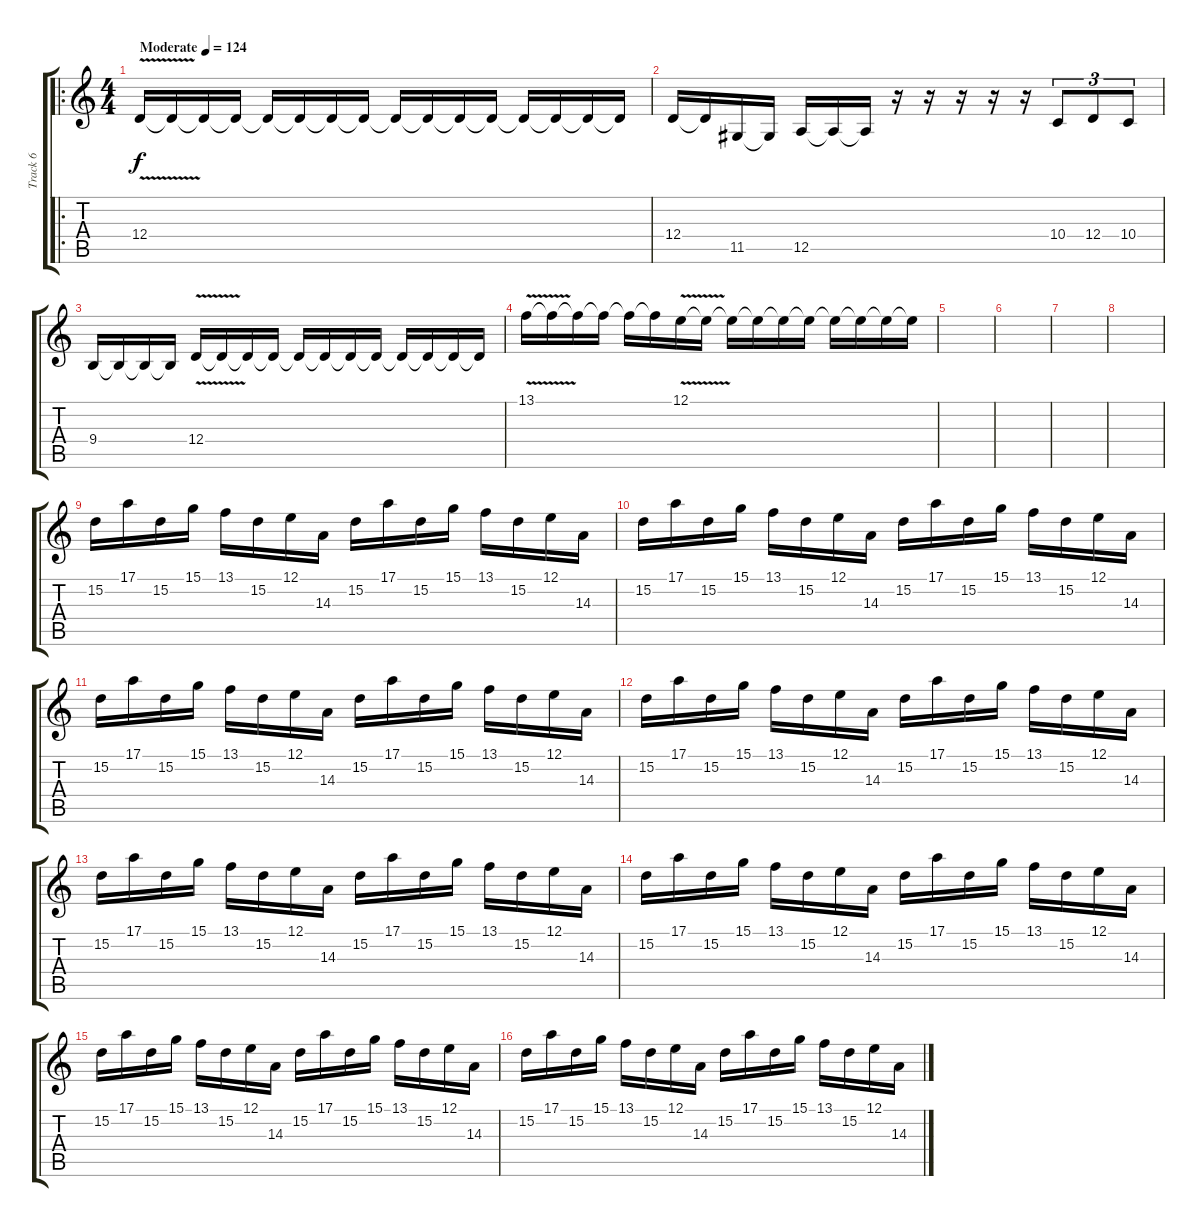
\track ("Track 6" "Track 6") {instrument lead5charang}
\staff {score tabs}
\tuning (E4 B3 G3 D3 A2 E2) {hide}
\ro
\ts (4 4)
\tempo (124 "Moderate")
\clef g2
\ks c
12.4{v}.16{dy f instrument lead5charang} 12.4{t}.16 12.4{t}.16 12.4{t}.16 12.4{t}.16 12.4{t}.16 12.4{t}.16 12.4{t}.16 12.4{t}.16 12.4{t}.16 12.4{t}.16 12.4{t}.16 12.4{t}.16 12.4{t}.16 12.4{t}.16 12.4{t}.16 |
12.4.16 12.4{t}.16 11.5.16 11.5{t}.16 12.5.16 12.5{t}.16 12.5{t}.16 r.16 r.16 r.16 r.16 r.16 10.4.8{tu (3 2)} 12.4.8{tu (3 2)} 10.4.8{tu (3 2)} |
9.4.16 9.4{t}.16 9.4{t}.16 9.4{t}.16 12.4{v}.16 12.4{t}.16 12.4{t}.16 12.4{t}.16 12.4{t}.16 12.4{t}.16 12.4{t}.16 12.4{t}.16 12.4{t}.16 12.4{t}.16 12.4{t}.16 12.4{t}.16 |
13.1{v}.16 13.1{t}.16 13.1{t}.16 13.1{t}.16 13.1{t}.16 13.1{t}.16 12.1{v}.16 12.1{t}.16 12.1{t}.16 12.1{t}.16 12.1{t}.16 12.1{t}.16 12.1{t}.16 12.1{t}.16 12.1{t}.16 12.1{t}.16 |
|
|
|
|
15.2.16 17.1.16 15.2.16 15.1.16 13.1.16 15.2.16 12.1.16 14.3.16 15.2.16 17.1.16 15.2.16 15.1.16 13.1.16 15.2.16 12.1.16 14.3.16 |
15.2.16 17.1.16 15.2.16 15.1.16 13.1.16 15.2.16 12.1.16 14.3.16 15.2.16 17.1.16 15.2.16 15.1.16 13.1.16 15.2.16 12.1.16 14.3.16 |
15.2.16 17.1.16 15.2.16 15.1.16 13.1.16 15.2.16 12.1.16 14.3.16 15.2.16 17.1.16 15.2.16 15.1.16 13.1.16 15.2.16 12.1.16 14.3.16 |
15.2.16 17.1.16 15.2.16 15.1.16 13.1.16 15.2.16 12.1.16 14.3.16 15.2.16 17.1.16 15.2.16 15.1.16 13.1.16 15.2.16 12.1.16 14.3.16 |
15.2.16 17.1.16 15.2.16 15.1.16 13.1.16 15.2.16 12.1.16 14.3.16 15.2.16 17.1.16 15.2.16 15.1.16 13.1.16 15.2.16 12.1.16 14.3.16 |
15.2.16 17.1.16 15.2.16 15.1.16 13.1.16 15.2.16 12.1.16 14.3.16 15.2.16 17.1.16 15.2.16 15.1.16 13.1.16 15.2.16 12.1.16 14.3.16 |
15.2.16 17.1.16 15.2.16 15.1.16 13.1.16 15.2.16 12.1.16 14.3.16 15.2.16 17.1.16 15.2.16 15.1.16 13.1.16 15.2.16 12.1.16 14.3.16 |
15.2.16 17.1.16 15.2.16 15.1.16 13.1.16 15.2.16 12.1.16 14.3.16 15.2.16 17.1.16 15.2.16 15.1.16 13.1.16 15.2.16 12.1.16 14.3.16
